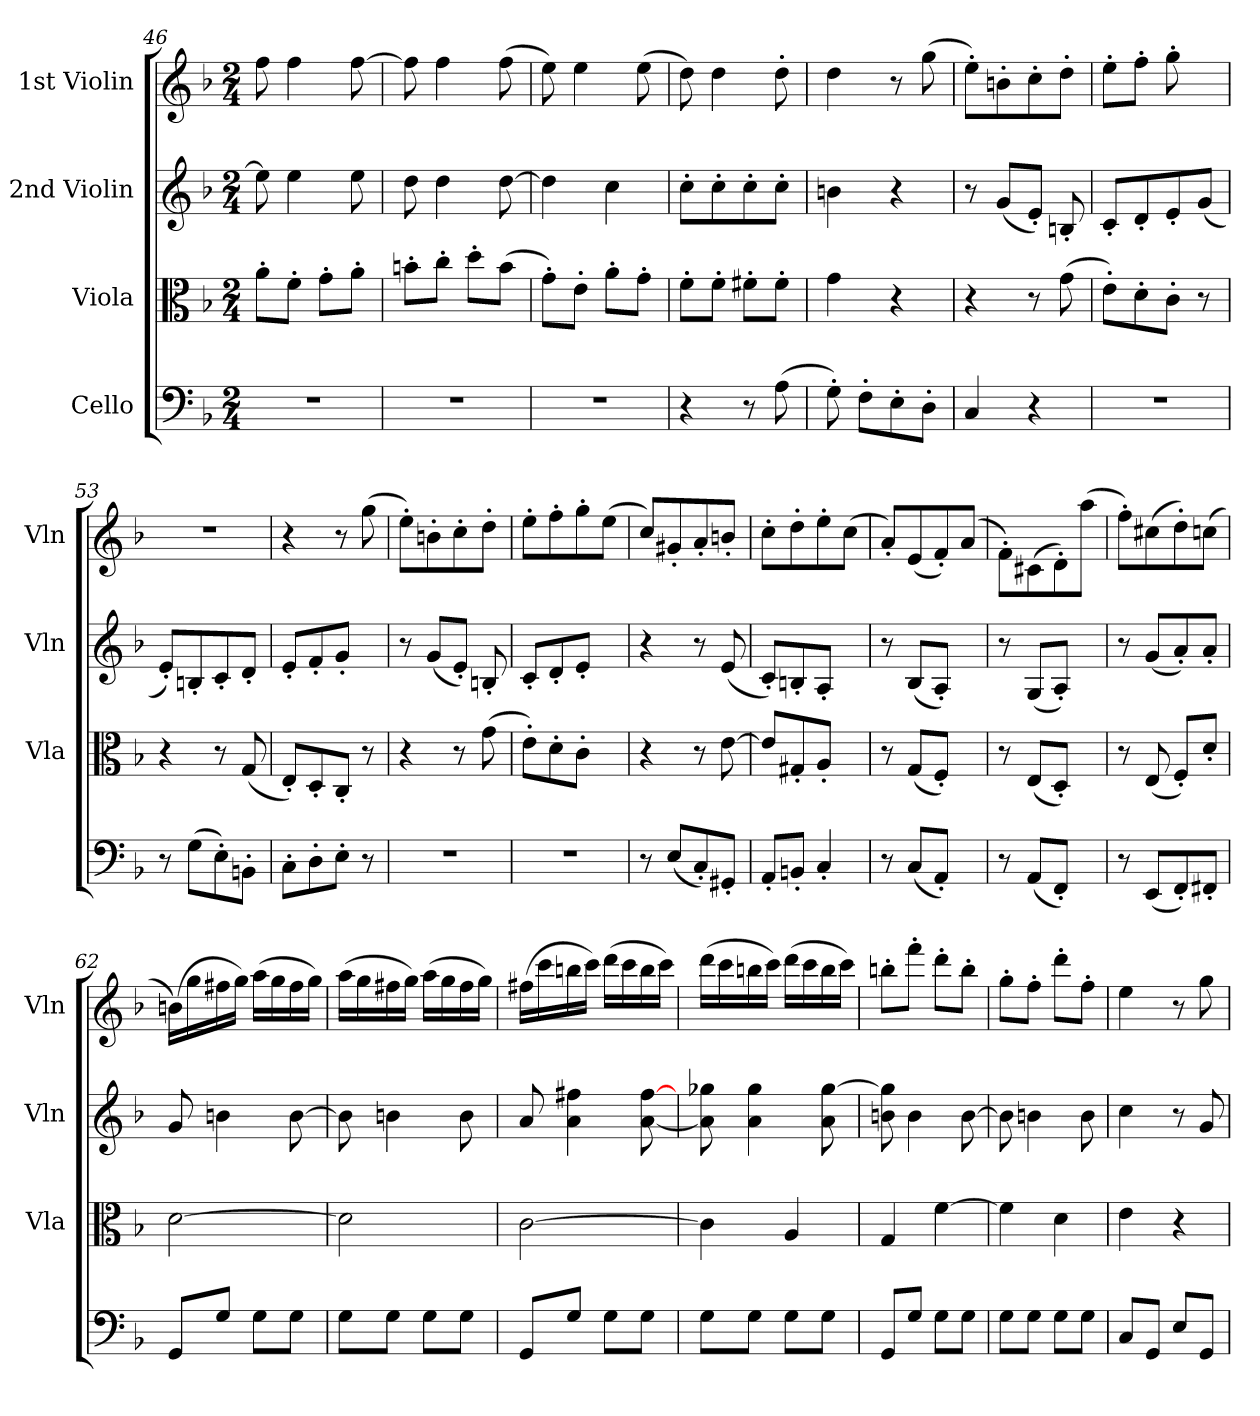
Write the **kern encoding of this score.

**kern	**kern	**kern	**kern
*part4	*part3	*part2	*part1
*staff4	*staff3	*staff2	*staff1
*I"Cello	*I"Viola	*I"2nd Violin	*I"1st Violin
*	*I'Vla	*I'Vln	*I'Vln
*clefF4	*clefC3	*clefG2	*clefG2
*k[b-]	*k[b-]	*k[b-]	*k[b-]
*F:	*F:	*F:	*F:
*M2/4	*M2/4	*M2/4	*M2/4
=46	=46	=46	=46
2r	8a'\L	8ee\]	8ff\
.	8f'\J	4ee\	4ff\
.	8g'\L	.	.
.	8a'\J	8ee\	[8ff\
=47	=47	=47	=47
2r	8bn'\L	8dd\	8ff\]
.	8cc'\J	4dd\	4ff\
.	8dd'\L	.	.
.	(8b\J	[8dd\	(8ff\
=48	=48	=48	=48
2r	8g'\L)	4dd\]	8ee\)
.	8e'\J	.	4ee\
.	8a'\L	4cc\	.
.	8g'\J	.	(8ee\
=49	=49	=49	=49
4r	8f'\L	8cc'\L	8dd\)
.	8f'\J	8cc'\	4dd\
8r	8f#X'\L	8cc'\	.
(8A\	8f#'\J	8cc'\J	8dd'\
=50	=50	=50	=50
8G'\)	4g\	4bn\	4dd\
8F'\L	.	.	.
8E'\	4r	4r	8r
8D'\J	.	.	(8gg\
=51	=51	=51	=51
4C/	4r	8r	8ee'\L)
.	.	(8g/L	8bn'\
4r	8r	8e'/J)	8cc'\
.	(8g\	8Bn'/	8dd'\J
=52	=52	=52	=52
2r	8e'\L)	8c'/L	8ee'\L
.	8d'\	8d'/	8ff'\J
.	8c'\J	8e'/	8gg'\
.	8r	(8g/J	8ryy
=53	=53	=53	=53
8r	4r	8e'/L)	2r
(8G\L	.	8Bn'/	.
8E'\)	8r	8c'/	.
8BBn'\J	(8G/	8d'/J	.
=54	=54	=54	=54
8C'\L	8E'/L)	8e'/L	4r
8D'\	8D'/	8f'/	.
8E'\J	8C'/J	8g'/J	8r
8r	8r	8ryy	(8gg\
=55	=55	=55	=55
2r	4r	8r	8ee'\L)
.	.	(8g/L	8bn'\
.	8r	8e'/J)	8cc'\
.	(8g\	8Bn'/	8dd'\J
=56	=56	=56	=56
2r	8e'\L)	8c'/L	8ee'\L
.	8d'\	8d'/	8ff'\
.	8c'\J	8e'/J	8gg'\
.	8ryy	8ryy	(8ee\J
=57	=57	=57	=57
8r	4r	4r	8cc/L)
(8E/L	.	.	8g#X'/
8C'/)	8r	8r	8a'/
8GG#X'/J	[8e\	(8e/	8bn'/J
=58	=58	=58	=58
8AA'/L	8e/L]	8c'/L)	8cc'\L
8BBn'/J	8G#X'/	8Bn'/	8dd'\
4C'/	8A'/J	8A'/J	8ee'\
.	8ryy	8ryy	(8cc\J
=59	=59	=59	=59
8r	8r	8r	8a'/L)
(8C/L	(8G/L	(8B-/L	(8e/
8AA'/J)	8F'/J)	8A'/J)	8f'/)
8ryy	8ryy	8ryy	(8a/J
=60	=60	=60	=60
8r	8r	8r	8f'\L)
(8AA/L	(8E/L	(8G/L	(8c#X\
8FF'/J)	8D'/J)	8A'/J)	8d'\)
8ryy	8ryy	8ryy	(8aa\J
=61	=61	=61	=61
8r	8r	8r	8ff'\L)
(8EE/L	(8E/	(8g/L	(8cc#X\
8FF'/)	8F'/L)	8a'/)	8dd'\)
8FF#X'/J	8d'/J	8a'/J	(8ccn\J
=62	=62	=62	=62
8GG/L	[2d\	8g/	(16bn\LL)
.	.	.	16gg\
8G/J	.	4bn\	16ff#X\
.	.	.	16gg\JJ)
8G\L	.	.	(16aa\LL
.	.	.	16gg\
8G\J	.	[8b\	16ff#\
.	.	.	16gg\JJ)
=63	=63	=63	=63
8G\L	2d\]	8b\]	(16aa\LL
.	.	.	16gg\
8G\J	.	4bn\	16ff#X\
.	.	.	16gg\JJ)
8G\L	.	.	(16aa\LL
.	.	.	16gg\
8G\J	.	8b\	16ff#\
.	.	.	16gg\JJ)
=64	=64	=64	=64
8GG/L	[2c\	8a/	(16ff#X\LL
.	.	.	16ccc\
8G/J	.	4a\ 4ff#X\	16bbn\
.	.	.	16ccc\JJ)
8G\L	.	.	(16ddd\LL
.	.	.	16ccc\
8G\J	.	[8a\ [8ff#\	16bb\
.	.	.	16ccc\JJ)
=65	=65	=65	=65
8G\L	4c\]	8a]\ 8gg-X\	(16ddd\LL
.	.	.	16ccc\
8G\J	.	4a\ 4gg-\	16bbn\
.	.	.	16ccc\JJ)
8G\L	4A/	.	(16ddd\LL
.	.	.	16ccc\
8G\J	.	8a\ [8gg-\	16bb\
.	.	.	16ccc\JJ)
=66	=66	=66	=66
8GG/L	4G/	8bn\ 8gg-]\	8bbn'\L
8G/J	.	4b\	8fff'\J
8G\L	[4f\	.	8ddd'\L
8G\J	.	[8b\	8bb'\J
=67	=67	=67	=67
8G\L	4f\]	8b\]	8gg'\L
8G\J	.	4bn\	8ff'\J
8G\L	4d\	.	8ddd'\L
8G\J	.	8b\	8ff'\J
=68	=68	=68	=68
8C/L	4e\	4cc\	4ee\
8GG/J	.	.	.
8E/L	4r	8r	8r
8GG/J	.	8g/	8gg\
=	=	=	=
*-	*-	*-	*-
